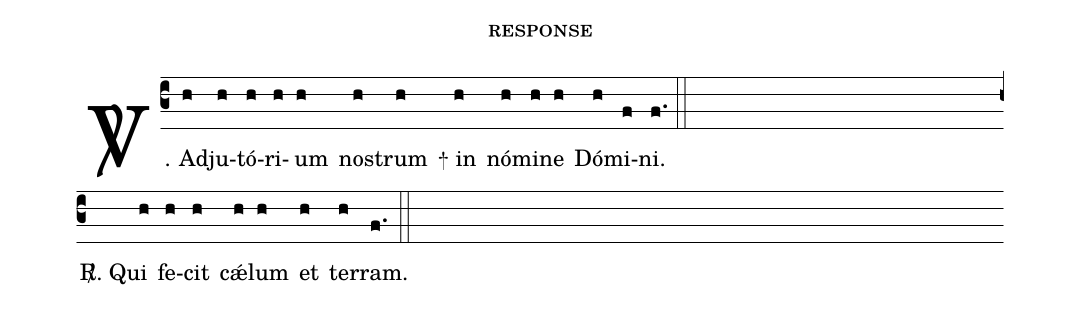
name: response;
%%
(c3) <sp>V/</sp>. Ad(h)ju(h)tó(h)ri(h)um(h) nos(h)trum(h) + in(h) nó(h)mi(h)ne(h)
    Dó(h)mi(f)ni.(f.) (::) (Z)
<sp>R/</sp>. Qui(h) fe(h)cit(h) cǽ(h)lum(h) et(h) ter(h)ram.(f.) (::)
